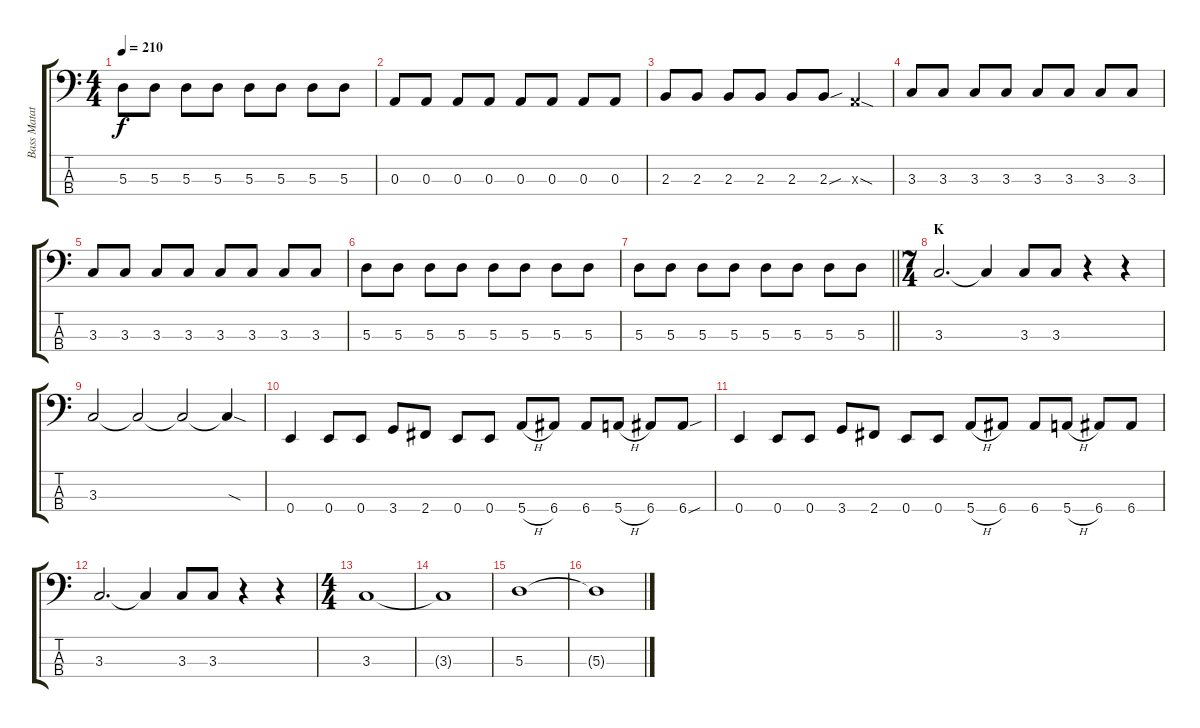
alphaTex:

\track ("Bass Matatabi" "Bass Matat") {instrument electricbasspick}
\staff {score tabs}
\tuning (G2 D2 A1 E1) {hide}
\ts (4 4)
\tempo 210
\clef f4
\ks c
5.3.8{dy f} 5.3.8 5.3.8 5.3.8 5.3.8 5.3.8 5.3.8 5.3.8 |
0.3.8 0.3.8 0.3.8 0.3.8 0.3.8 0.3.8 0.3.8 0.3.8 |
2.3.8 2.3.8 2.3.8 2.3.8 2.3.8 2.3{sou}.8 0.3{sod x}.4 |
3.3.8 3.3.8 3.3.8 3.3.8 3.3.8 3.3.8 3.3.8 3.3.8 |
3.3.8 3.3.8 3.3.8 3.3.8 3.3.8 3.3.8 3.3.8 3.3.8 |
5.3.8 5.3.8 5.3.8 5.3.8 5.3.8 5.3.8 5.3.8 5.3.8 |
\barLineRight lightlight
5.3.8 5.3.8 5.3.8 5.3.8 5.3.8 5.3.8 5.3.8 5.3.8 |
\ts (7 4)
\section ("" "K")
3.3.2{d} 3.3{t}.4 3.3.8 3.3.8 r.4 r.4 |
3.3.2 3.3{t}.2 3.3{t}.2 3.3{sod t}.4 |
0.4.4 0.4.8 0.4.8 3.4.8 2.4.8 0.4.8 0.4.8 5.4{h}.8 6.4.8 6.4.8 5.4{h}.8 6.4.8 6.4{sou}.8 |
0.4.4 0.4.8 0.4.8 3.4.8 2.4.8 0.4.8 0.4.8 5.4{h}.8 6.4.8 6.4.8 5.4{h}.8 6.4.8 6.4.8 |
3.3.2{d} 3.3{t}.4 3.3.8 3.3.8 r.4 r.4 |
\ts (4 4)
3.3.1 |
3.3{t}.1 |
5.3.1 |
5.3{t}.1
